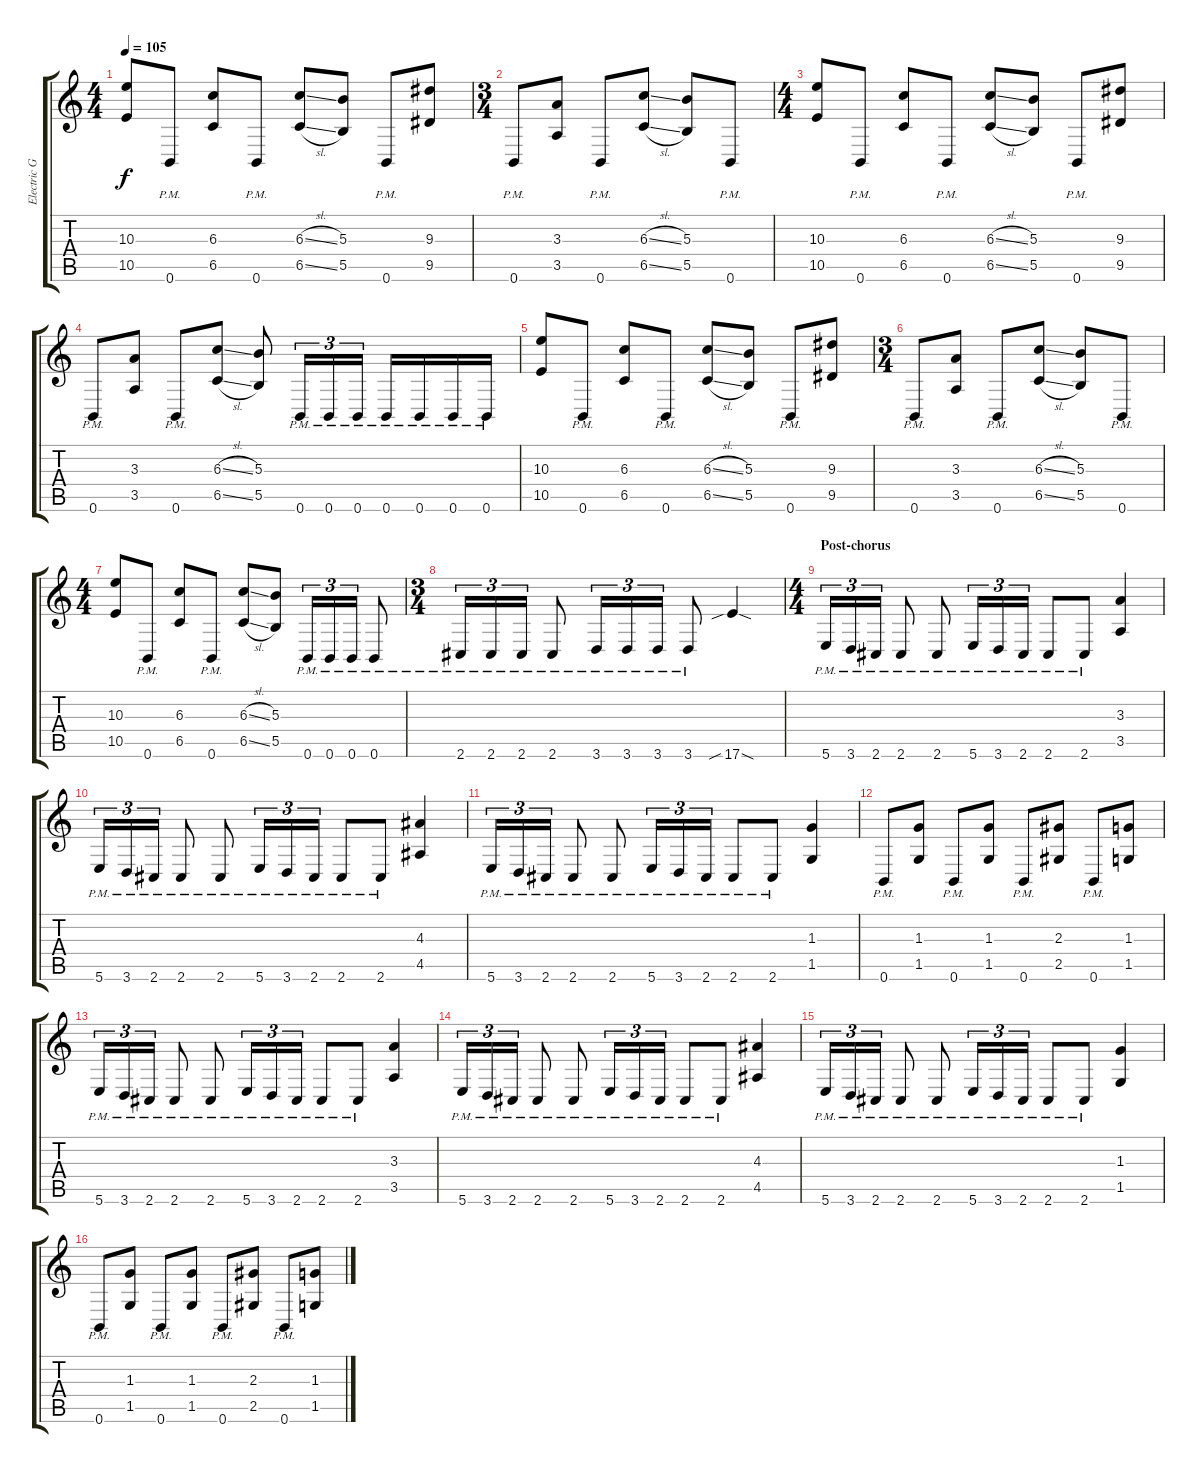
\track ("Electric Guitar 1" "Electric G") {instrument distortionguitar}
\staff {score tabs}
\tuning (Eb4 B3 Gb3 B2 Gb2 B1) {hide}
\ts (4 4)
\tempo 105
\clef g2
\ks c
(10.3 10.5).8{dy f} 0.6{pm}.8 (6.3 6.5).8 0.6{pm}.8 (6.3{sl} 6.5{sl}).8 (5.3 5.5).8 0.6{pm}.8 (9.3 9.5).8 |
\ts (3 4)
0.6{pm}.8 (3.3 3.5).8 0.6{pm}.8 (6.3{sl} 6.5{sl}).8 (5.3 5.5).8 0.6{pm}.8 |
\ts (4 4)
(10.3 10.5).8 0.6{pm}.8 (6.3 6.5).8 0.6{pm}.8 (6.3{sl} 6.5{sl}).8 (5.3 5.5).8 0.6{pm}.8 (9.3 9.5).8 |
0.6{pm}.8 (3.3 3.5).8 0.6{pm}.8 (6.3{sl} 6.5{sl}).8 (5.3 5.5).8 0.6{pm}.16{tu (3 2)} 0.6{pm}.16{tu (3 2)} 0.6{pm}.16{tu (3 2)} 0.6{pm}.16 0.6{pm}.16 0.6{pm}.16 0.6{pm}.16 |
(10.3 10.5).8 0.6{pm}.8 (6.3 6.5).8 0.6{pm}.8 (6.3{sl} 6.5{sl}).8 (5.3 5.5).8 0.6{pm}.8 (9.3 9.5).8 |
\ts (3 4)
0.6{pm}.8 (3.3 3.5).8 0.6{pm}.8 (6.3{sl} 6.5{sl}).8 (5.3 5.5).8 0.6{pm}.8 |
\ts (4 4)
(10.3 10.5).8 0.6{pm}.8 (6.3 6.5).8 0.6{pm}.8 (6.3{sl} 6.5{sl}).8 (5.3 5.5).8 0.6{pm}.16{tu (3 2)} 0.6{pm}.16{tu (3 2)} 0.6{pm}.16{tu (3 2)} 0.6{pm}.8 |
\ts (3 4)
2.6{pm}.16{tu (3 2)} 2.6{pm}.16{tu (3 2)} 2.6{pm}.16{tu (3 2)} 2.6{pm}.8 3.6{pm}.16{tu (3 2)} 3.6{pm}.16{tu (3 2)} 3.6{pm}.16{tu (3 2)} 3.6{pm}.8 17.6{sib sod}.4 |
\ts (4 4)
\section ("" "Post-chorus")
5.6{pm}.16{tu (3 2)} 3.6{pm}.16{tu (3 2)} 2.6{pm}.16{tu (3 2)} 2.6{pm}.8 2.6{pm}.8 5.6{pm}.16{tu (3 2)} 3.6{pm}.16{tu (3 2)} 2.6{pm}.16{tu (3 2)} 2.6{pm}.8 2.6{pm}.8 (3.3 3.5).4 |
5.6{pm}.16{tu (3 2)} 3.6{pm}.16{tu (3 2)} 2.6{pm}.16{tu (3 2)} 2.6{pm}.8 2.6{pm}.8 5.6{pm}.16{tu (3 2)} 3.6{pm}.16{tu (3 2)} 2.6{pm}.16{tu (3 2)} 2.6{pm}.8 2.6{pm}.8 (4.3 4.5).4 |
5.6{pm}.16{tu (3 2)} 3.6{pm}.16{tu (3 2)} 2.6{pm}.16{tu (3 2)} 2.6{pm}.8 2.6{pm}.8 5.6{pm}.16{tu (3 2)} 3.6{pm}.16{tu (3 2)} 2.6{pm}.16{tu (3 2)} 2.6{pm}.8 2.6{pm}.8 (1.3 1.5).4 |
0.6{pm}.8 (1.3 1.5).8 0.6{pm}.8 (1.3 1.5).8 0.6{pm}.8 (2.3 2.5).8 0.6{pm}.8 (1.3 1.5).8 |
5.6{pm}.16{tu (3 2)} 3.6{pm}.16{tu (3 2)} 2.6{pm}.16{tu (3 2)} 2.6{pm}.8 2.6{pm}.8 5.6{pm}.16{tu (3 2)} 3.6{pm}.16{tu (3 2)} 2.6{pm}.16{tu (3 2)} 2.6{pm}.8 2.6{pm}.8 (3.3 3.5).4 |
5.6{pm}.16{tu (3 2)} 3.6{pm}.16{tu (3 2)} 2.6{pm}.16{tu (3 2)} 2.6{pm}.8 2.6{pm}.8 5.6{pm}.16{tu (3 2)} 3.6{pm}.16{tu (3 2)} 2.6{pm}.16{tu (3 2)} 2.6{pm}.8 2.6{pm}.8 (4.3 4.5).4 |
5.6{pm}.16{tu (3 2)} 3.6{pm}.16{tu (3 2)} 2.6{pm}.16{tu (3 2)} 2.6{pm}.8 2.6{pm}.8 5.6{pm}.16{tu (3 2)} 3.6{pm}.16{tu (3 2)} 2.6{pm}.16{tu (3 2)} 2.6{pm}.8 2.6{pm}.8 (1.3 1.5).4 |
0.6{pm}.8 (1.3 1.5).8 0.6{pm}.8 (1.3 1.5).8 0.6{pm}.8 (2.3 2.5).8 0.6{pm}.8 (1.3 1.5).8
